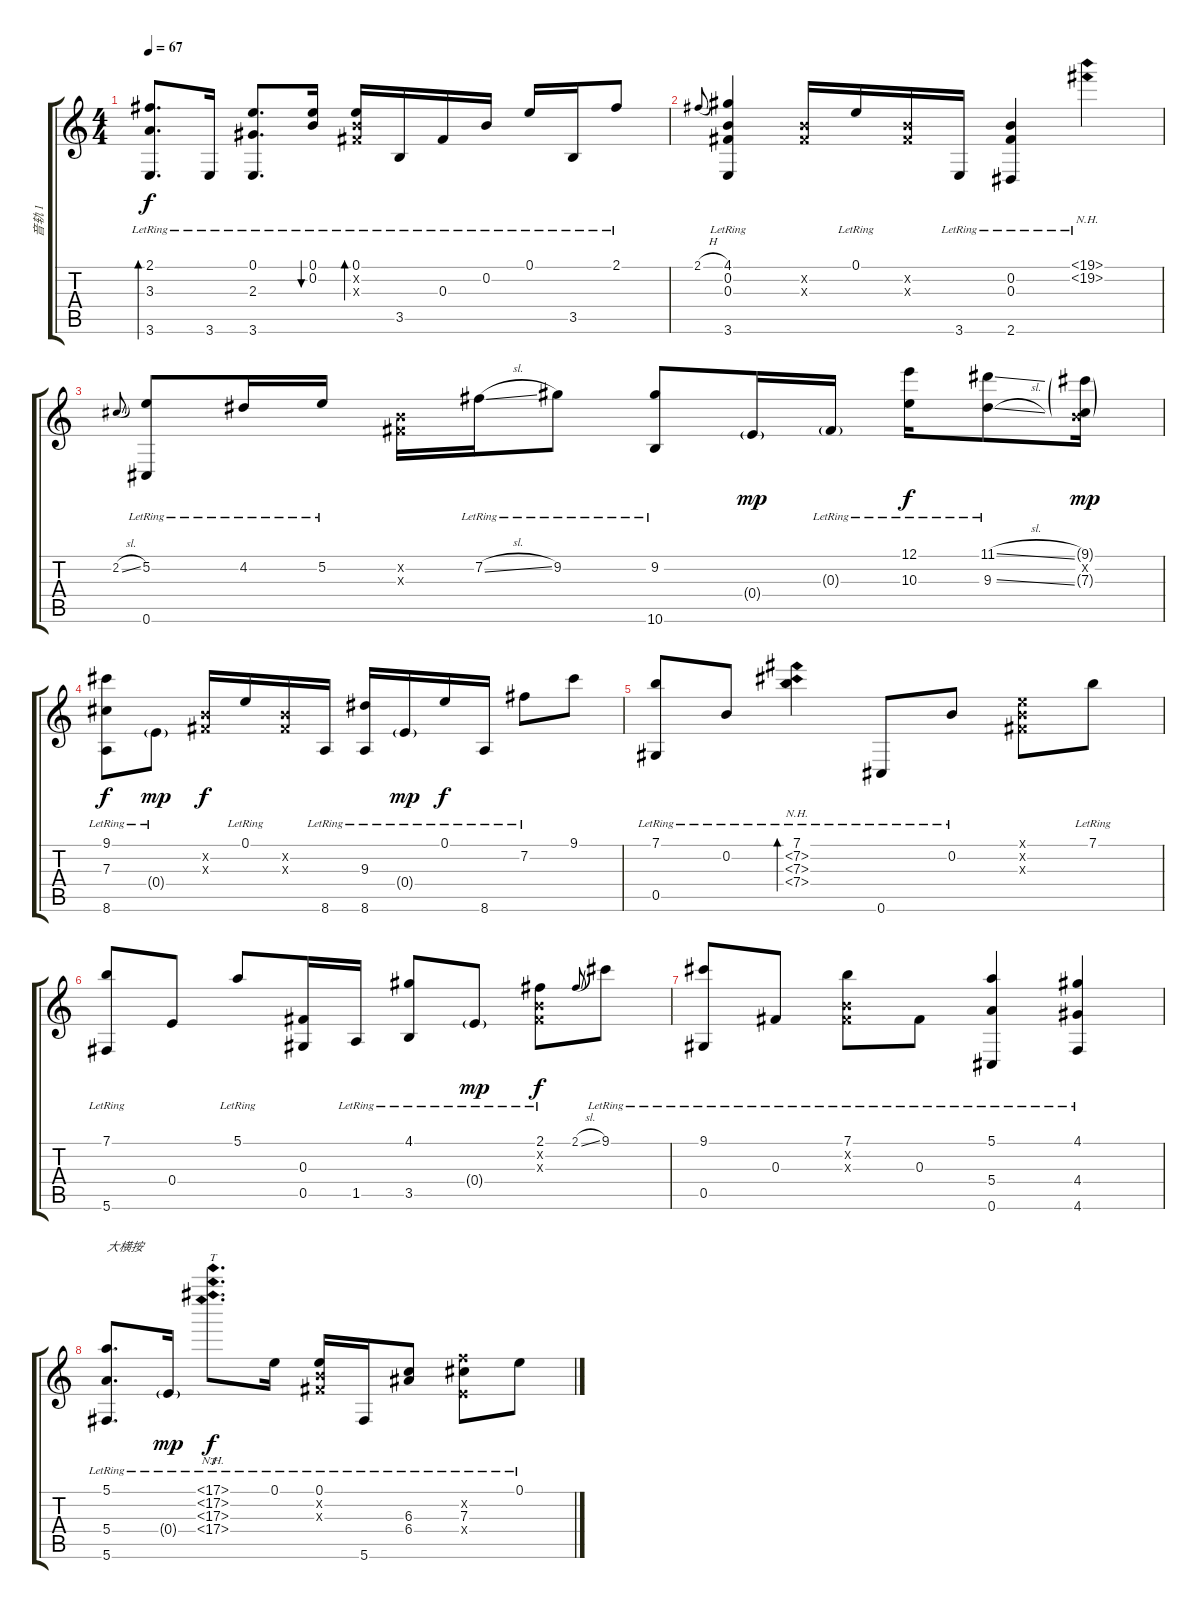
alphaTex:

\track ("音轨 1" "音轨 1") {instrument acousticguitarsteel}
\staff {score tabs}
\tuning (E4 B3 Gb3 E3 Ab2 Db2) {hide}
\ts (4 4)
\tempo 67
\clef g2
\ks c
(2.1{lr} 3.3{lr} 3.6{lr}).8{d bd 120 dy f} 3.6{lr}.16 (0.1{lr} 2.3{lr} 3.6{lr}).8{d} (0.1{lr} 0.2{lr}).16{bu 30} (0.1{lr} 0.2{x} 0.3{x}).16{bd 30} 3.5{lr}.16 0.3{lr}.16 0.2{lr}.16 0.1{lr}.16 3.5{lr}.16 2.1{lr}.8 |
2.1{h}.8{gr onbeat} (4.1{lr} 0.2{lr} 0.3{lr} 3.6{lr}).4 (0.2{x} 0.3{x}).16 0.1{lr}.16 (0.2{x} 0.3{x}).16 3.6{lr}.16 (0.2{lr} 0.3{lr} 2.6{lr}).4 (19.1{nh lr} 19.2{nh lr}).4 |
2.2{sl}.8{gr onbeat} (5.2{lr} 0.6{lr}).8 4.2{lr}.16 5.2{lr}.16 (0.2{x} 0.3{x}).16 7.2{sl lr}.16 9.2{lr}.8 (9.2{lr} 10.6{lr}).8 0.4{g}.16{dy mp} 0.3{g lr}.16 (12.1{lr} 10.3{lr}).16{dy f} (11.1{sl lr} 9.3{sl lr}).8 (9.1{g} 0.2{x} 7.3{g}).16{dy mp} |
(9.1{lr} 7.3{lr} 8.6{lr}).8{dy f} 0.4{g lr}.8{dy mp} (0.2{x} 0.3{x}).16{dy f} 0.1{lr}.16 (0.2{x} 0.3{x}).16 8.6{lr}.16 (9.3{lr} 8.6{lr}).16 0.4{g lr}.16{dy mp} 0.1{lr}.16{dy f} 8.6{lr}.16 7.2{lr}.8 9.1.8 |
(7.1{lr} 0.5{lr}).8 0.2{lr}.8 (7.1{lr} 7.2{nh lr} 7.3{nh lr} 7.4{nh lr}).4{bd 120} 0.6{lr}.8 0.2{lr}.8 (0.1{x} 0.2{x} 0.3{x}).8 7.1{lr}.8 |
(7.1{lr} 5.6{lr}).8 0.4.8 5.1{lr}.8 (0.3 0.5).16 1.5{lr}.16 (4.1{lr} 3.5{lr}).8 0.4{g lr}.8{dy mp} (2.1{lr} 0.2{x} 0.3{x}).8{dy f} 2.1{sl}.8{gr onbeat} 9.1{lr}.8 |
(9.1{lr} 0.5{lr}).8 0.3{lr}.8 (7.1{lr} 0.2{x} 0.3{x}).8 0.3{lr}.8 (5.1{lr} 5.4{lr} 0.6{lr}).4 (4.1{lr} 4.4{lr} 4.6{lr}).4 |
(5.1{lr} 5.4{lr} 5.6{lr}).8{d txt "大横按"} 0.4{g lr}.16{dy mp} (17.1{nh lr} 17.2{nh lr} 17.3{nh lr} 17.4{nh lr}).8{tt d dy f} 0.1{lr}.16 (0.1{lr} 0.2{x} 0.3{x}).16 5.6{lr}.16 (6.3{lr} 6.4{lr}).8 (6.2{x} 7.3{lr} 0.4{x}).8 0.1{lr}.8
